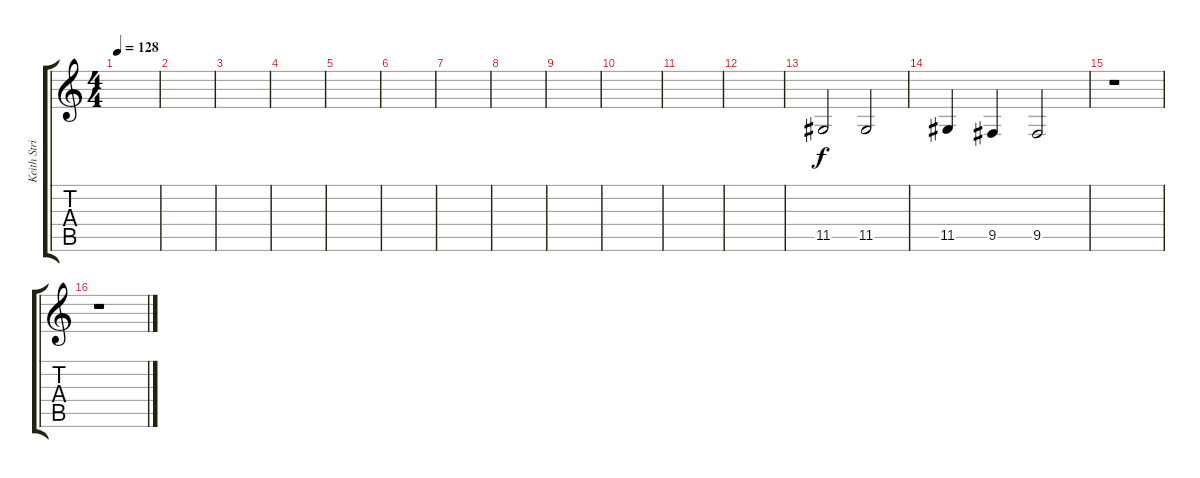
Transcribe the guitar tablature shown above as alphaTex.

\track ("Keith Strickland (vox)" "Keith Stri") {instrument lead6voice}
\staff {score tabs}
\tuning (E4 B3 G3 D3 A2 E2) {hide}
\ts (4 4)
\tempo 128
\clef g2
\ks c
|
|
|
|
|
|
|
|
|
|
|
|
11.5.2 11.5.2 |
11.5.4 9.5.4 9.5.2 |
r.1 |
r.1
